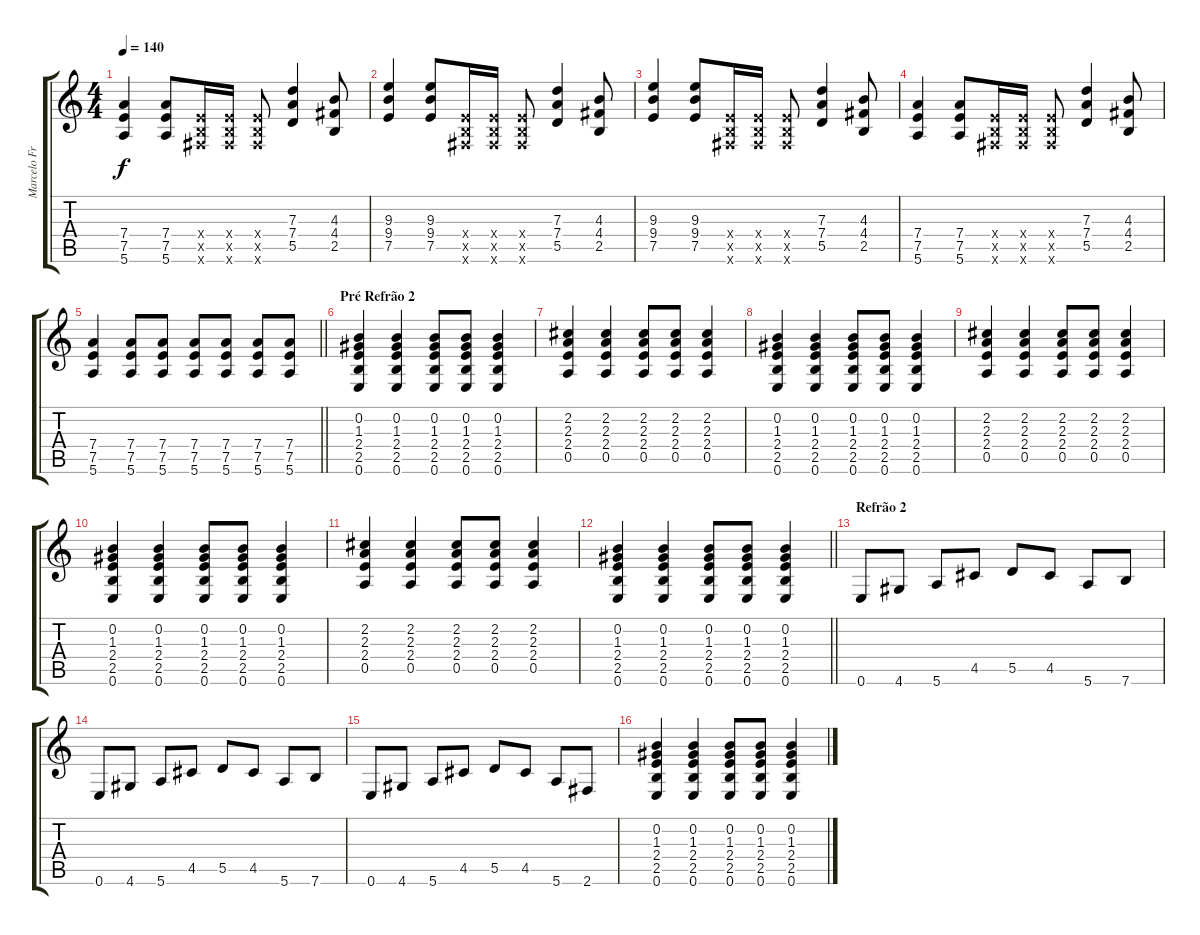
\track ("Marcelo Fromer" "Marcelo Fr") {instrument acousticguitarsteel}
\staff {score tabs}
\tuning (E4 B3 G3 D3 A2 E2) {hide}
\ts (4 4)
\tempo 140
\clef g2
\ks c
(7.4 7.5 5.6).4{dy f} (7.4 7.5 5.6).8 (2.4{x} 2.5{x} 2.6{x}).16 (2.4{x} 2.5{x} 2.6{x}).16 (2.4{x} 2.5{x} 2.6{x}).8 (7.3 7.4 5.5).4 (4.3 4.4 2.5).8 |
(9.3 9.4 7.5).4 (9.3 9.4 7.5).8 (2.4{x} 2.5{x} 2.6{x}).16 (2.4{x} 2.5{x} 2.6{x}).16 (2.4{x} 2.5{x} 2.6{x}).8 (7.3 7.4 5.5).4 (4.3 4.4 2.5).8 |
(9.3 9.4 7.5).4 (9.3 9.4 7.5).8 (2.4{x} 2.5{x} 2.6{x}).16 (2.4{x} 2.5{x} 2.6{x}).16 (2.4{x} 2.5{x} 2.6{x}).8 (7.3 7.4 5.5).4 (4.3 4.4 2.5).8 |
(7.4 7.5 5.6).4 (7.4 7.5 5.6).8 (2.4{x} 2.5{x} 2.6{x}).16 (2.4{x} 2.5{x} 2.6{x}).16 (2.4{x} 2.5{x} 2.6{x}).8 (7.3 7.4 5.5).4 (4.3 4.4 2.5).8 |
\barLineRight lightlight
(7.4 7.5 5.6).4 (7.4 7.5 5.6).8 (7.4 7.5 5.6).8 (7.4 7.5 5.6).8 (7.4 7.5 5.6).8 (7.4 7.5 5.6).8 (7.4 7.5 5.6).8 |
\section ("" "Pré Refrão 2")
(0.2 1.3 2.4 2.5 0.6).4{volume 11 instrument electricguitarclean} (0.2 1.3 2.4 2.5 0.6).4 (0.2 1.3 2.4 2.5 0.6).8 (0.2 1.3 2.4 2.5 0.6).8 (0.2 1.3 2.4 2.5 0.6).4 |
(2.2 2.3 2.4 0.5).4 (2.2 2.3 2.4 0.5).4 (2.2 2.3 2.4 0.5).8 (2.2 2.3 2.4 0.5).8 (2.2 2.3 2.4 0.5).4 |
(0.2 1.3 2.4 2.5 0.6).4 (0.2 1.3 2.4 2.5 0.6).4 (0.2 1.3 2.4 2.5 0.6).8 (0.2 1.3 2.4 2.5 0.6).8 (0.2 1.3 2.4 2.5 0.6).4 |
(2.2 2.3 2.4 0.5).4 (2.2 2.3 2.4 0.5).4 (2.2 2.3 2.4 0.5).8 (2.2 2.3 2.4 0.5).8 (2.2 2.3 2.4 0.5).4 |
(0.2 1.3 2.4 2.5 0.6).4 (0.2 1.3 2.4 2.5 0.6).4 (0.2 1.3 2.4 2.5 0.6).8 (0.2 1.3 2.4 2.5 0.6).8 (0.2 1.3 2.4 2.5 0.6).4 |
(2.2 2.3 2.4 0.5).4 (2.2 2.3 2.4 0.5).4 (2.2 2.3 2.4 0.5).8 (2.2 2.3 2.4 0.5).8 (2.2 2.3 2.4 0.5).4 |
\barLineRight lightlight
(0.2 1.3 2.4 2.5 0.6).4 (0.2 1.3 2.4 2.5 0.6).4 (0.2 1.3 2.4 2.5 0.6).8 (0.2 1.3 2.4 2.5 0.6).8 (0.2 1.3 2.4 2.5 0.6).4 |
\section ("" "Refrão 2")
0.6.8 4.6.8 5.6.8 4.5.8 5.5.8 4.5.8 5.6.8 7.6.8 |
0.6.8 4.6.8 5.6.8 4.5.8 5.5.8 4.5.8 5.6.8 7.6.8 |
0.6.8 4.6.8 5.6.8 4.5.8 5.5.8 4.5.8 5.6.8 2.6.8 |
(0.2 1.3 2.4 2.5 0.6).4 (0.2 1.3 2.4 2.5 0.6).4 (0.2 1.3 2.4 2.5 0.6).8 (0.2 1.3 2.4 2.5 0.6).8 (0.2 1.3 2.4 2.5 0.6).4
